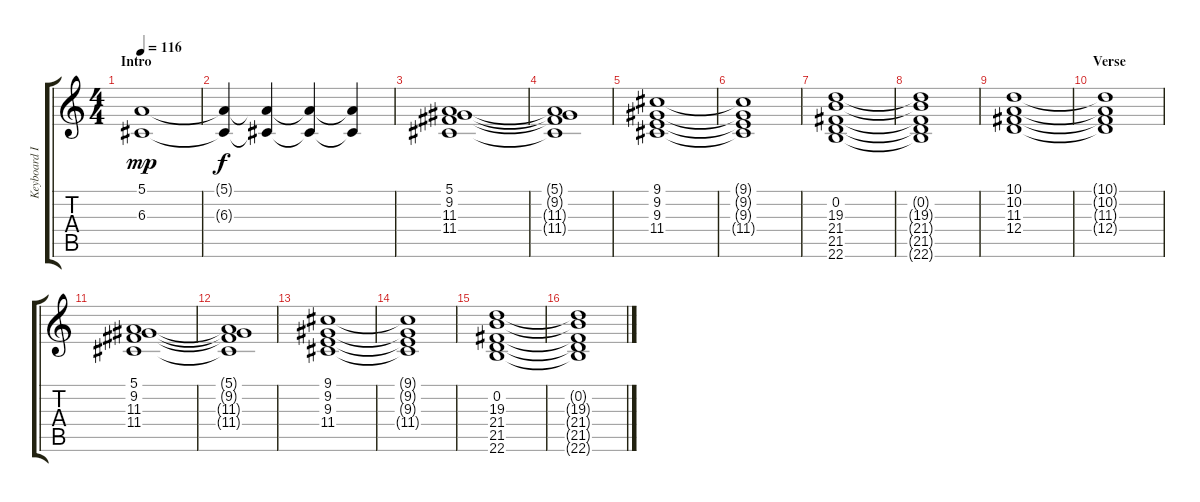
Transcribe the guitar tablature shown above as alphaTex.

\track ("Keyboard I" "Keyboard I") {instrument panflute}
\staff {score tabs}
\tuning (E4 B3 G3 D3 A2 E2) {hide}
\ts (4 4)
\section ("" "Intro")
\tempo 116
\clef g2
\ks c
(5.1 6.3).1{dy mp volume 4 instrument panflute} |
(5.1{t} 6.3{t}).4{dy f volume 5} (5.1{t} 6.3{t}).4 (5.1{t} 6.3{t}).4{volume 6} (5.1{t} 6.3{t}).4 |
(5.1 9.2 11.3 11.4).1 |
(5.1{t} 9.2{t} 11.3{t} 11.4{t}).1 |
(9.1 9.2 9.3 11.4).1 |
(9.1{t} 9.2{t} 9.3{t} 11.4{t}).1 |
(0.2 19.3 21.4 21.5 22.6).1 |
(0.2{t} 19.3{t} 21.4{t} 21.5{t} 22.6{t}).1 |
(10.1 10.2 11.3 12.4).1 |
\section ("" "Verse")
(10.1{t} 10.2{t} 11.3{t} 12.4{t}).1 |
(5.1 9.2 11.3 11.4).1 |
(5.1{t} 9.2{t} 11.3{t} 11.4{t}).1 |
(9.1 9.2 9.3 11.4).1 |
(9.1{t} 9.2{t} 9.3{t} 11.4{t}).1 |
(0.2 19.3 21.4 21.5 22.6).1 |
(0.2{t} 19.3{t} 21.4{t} 21.5{t} 22.6{t}).1
